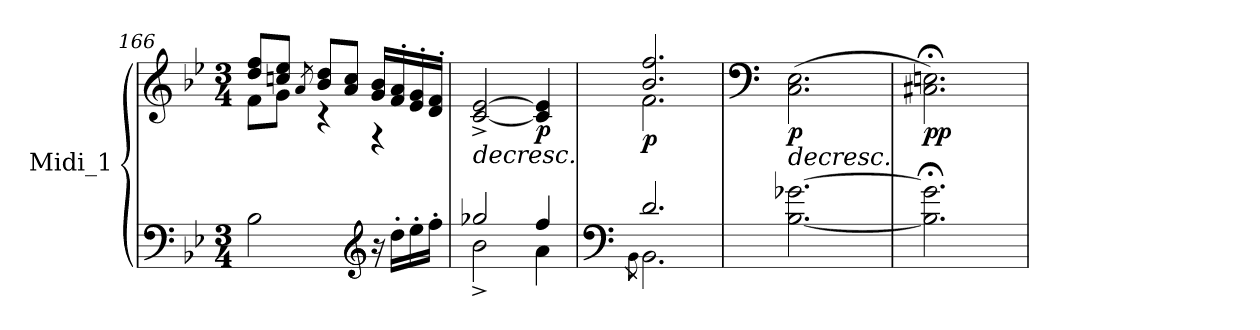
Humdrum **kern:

**kern	**kern	**dynam
*part1	*part1	*part1
*staff2	*staff1	*staff1/2
*I"Midi_1	*	*
!!LO:PB:g=z
*clefF4	*clefG2	*
*k[b-e-]	*k[b-e-]	*
*B-:	*B-:	*
*M3/4	*M3/4	*
=166	=166	=166
*^	*^	*
2B-\	2ryy	8dd/ 8ff/L	8f\L	.
.	.	8ccni/ 8ee-/J	8g\J	.
.	.	8qa/	.	.
.	.	8b-/ 8dd/L	4r	.
.	.	8a/ 8cc/J	.	.
*clefG2	*	*	*	*
16r	4ryy	16g/ 16b-/LL	4r	.
16dd'\LL	.	16f/' 16a/'	.	.
16ee-'\	.	16e-/' 16g/'	.	.
16ff'\JJ	.	16d/' 16f/'JJ	.	.
!!LO:LB:g=z	!!
=167	=167	=167	=167	=167
!	!	!	!	!LO:HP:b
2gg-X/	2b-^\	[2c/^ [2e-/^	2ryy	>
!	!	!	!	!LO:DY:b
4ff/	4a\	4c/] 4e-/]	4ryy	p
*v	*v	*	*	*
*	*v	*v	*
.	.	]
=168	=168	=168
*clefF4	*	*
*^	*	*
.	8qBB-\	.	.
*	*	*^	*
!	!	!	!	!LO:DY:b
2.d/	2.BB-\	2.b-/ 2.ff/	2.f\	p
=169	=169	=169	=169	=169
*	*	*clefF4	*	*
!	!	!	!	!LO:HP:b
!	!	!	!	!LO:DY:n=1:b
[2.B-\ [2.g-X\	2ryy	(<2.C\ 2.E-\	2ryy	> p
.	4ryy	.	4ryy	.
=170	=170	=170	=170	=170
!	!	!	!	!LO:DY:b
2.B-\]; 2.g-\];	2ryy	2.C#X\; 2.En\;)	2ryy	pp
.	4ryy	.	4ryy	.
*v	*v	*	*	*
*	*v	*v	*
.	.	]
=	=	=
*-	*-	*-
